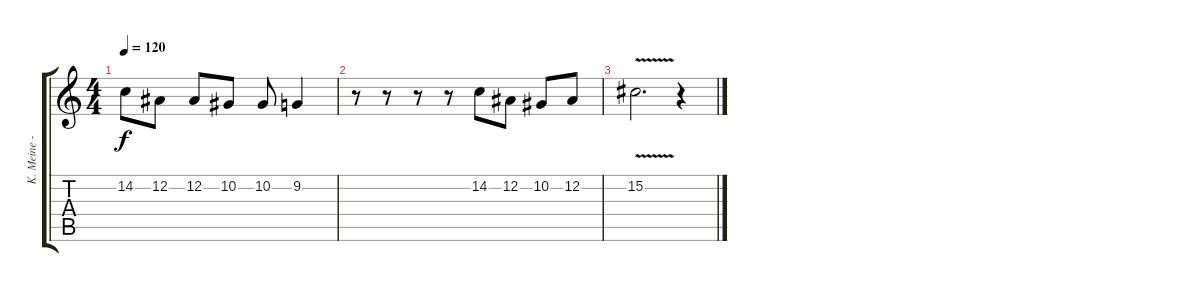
\track ("K. Meine - Vocals" "K. Meine -") {instrument lead6voice}
\staff {score tabs}
\tuning (Eb4 Bb3 Gb3 Db3 Ab2 Eb2) {hide}
\ts (4 4)
\tempo 120
\clef g2
\ks c
14.2{t}.8{dy f} 12.2.8 12.2.8 10.2.8 10.2.8 9.2.4 |
r.8 r.8 r.8 r.8 14.2.8 12.2.8 10.2.8 12.2.8 |
15.2{v}.2{d} r.4
